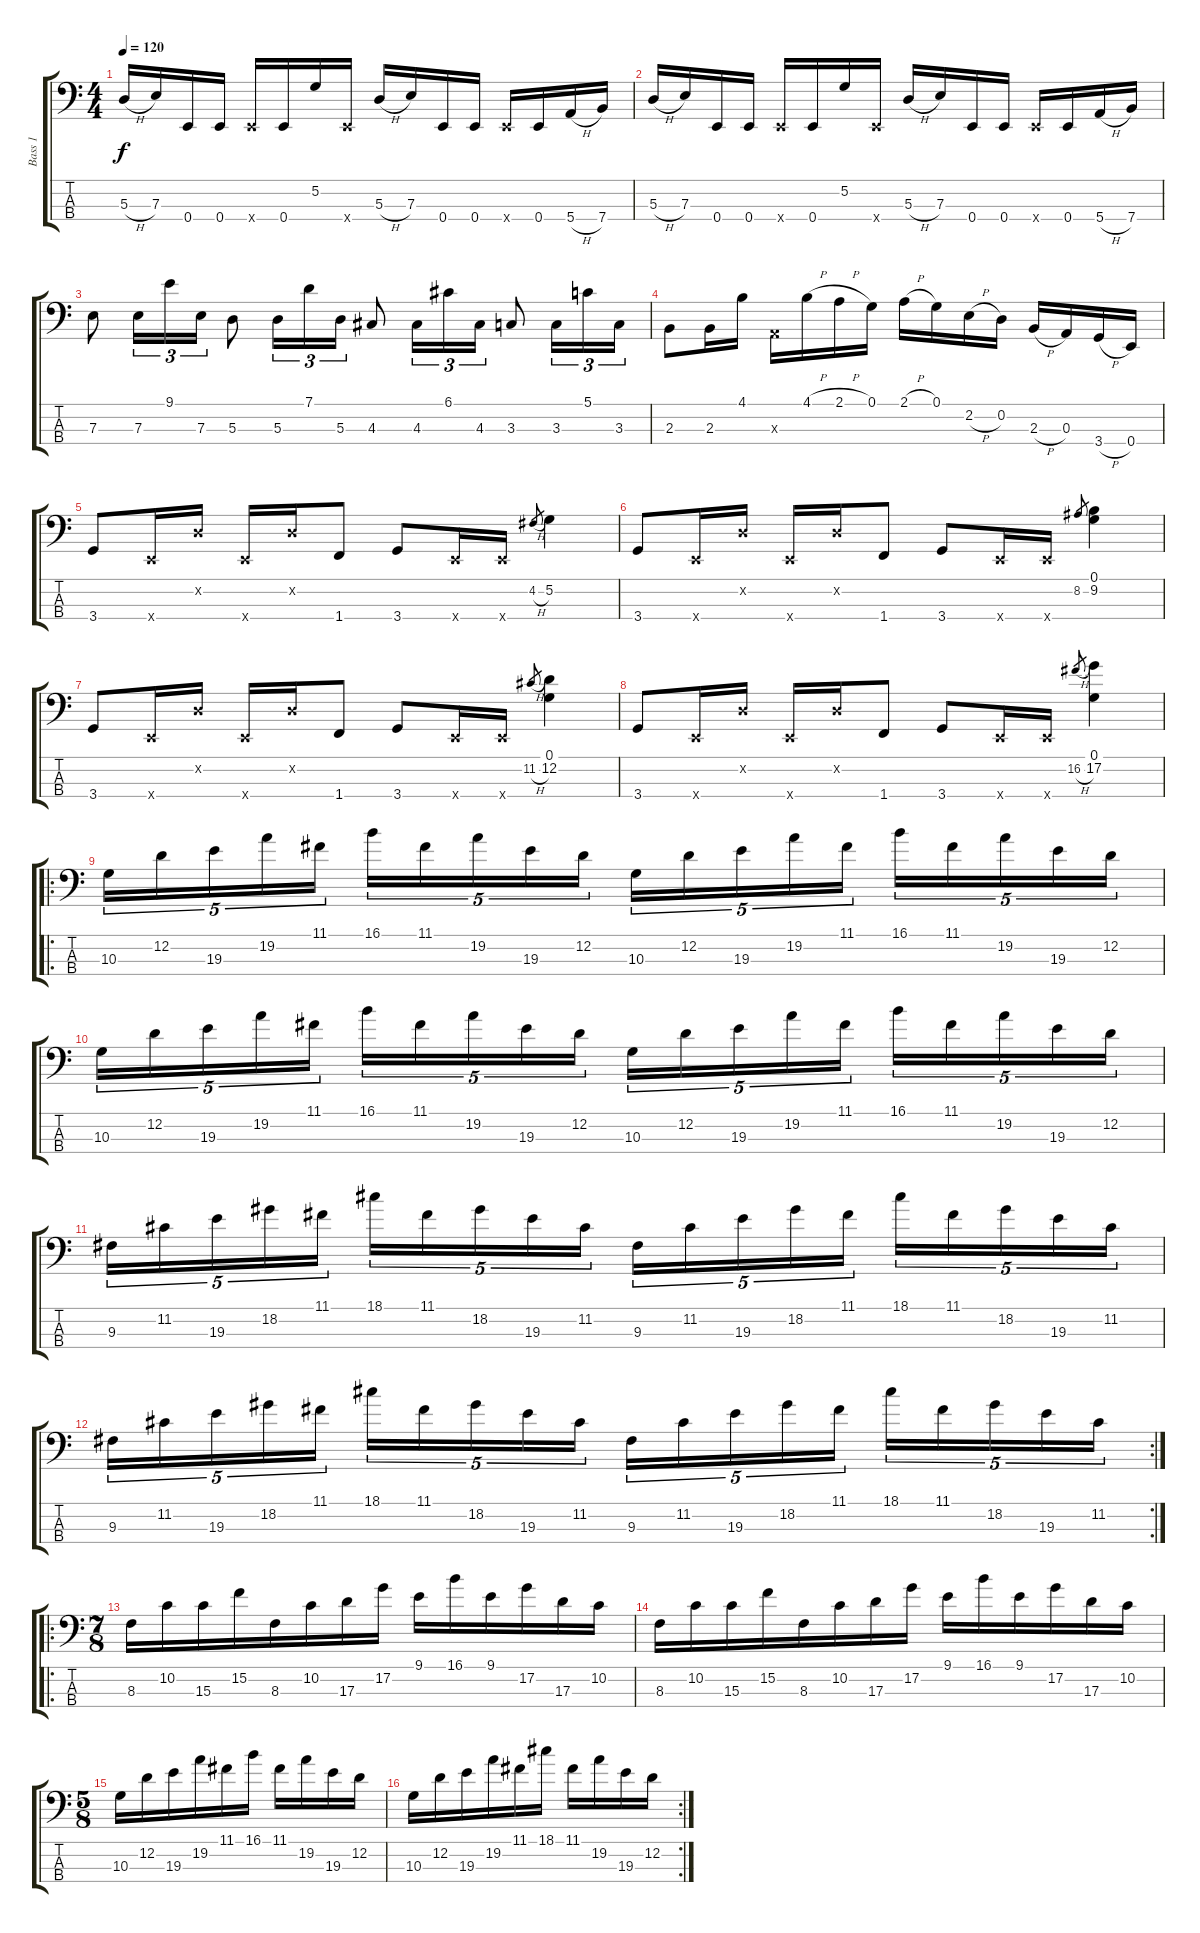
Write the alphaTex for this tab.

\track ("Bass 1" "Bass 1") {solo instrument electricbassfinger}
\staff {score tabs}
\tuning (G2 D2 A1 E1) {hide}
\ts (4 4)
\tempo 120
\clef f4
\ks c
5.3{h}.16{dy f} 7.3.16 0.4.16 0.4.16 0.4{x}.16 0.4.16 5.2.16 0.4{x}.16 5.3{h}.16 7.3.16 0.4.16 0.4.16 0.4{x}.16 0.4.16 5.4{h}.16 7.4.16 |
5.3{h}.16 7.3.16 0.4.16 0.4.16 0.4{x}.16 0.4.16 5.2.16 0.4{x}.16 5.3{h}.16 7.3.16 0.4.16 0.4.16 0.4{x}.16 0.4.16 5.4{h}.16 7.4.16 |
7.3.8 7.3.16{tu (3 2)} 9.1.16{tu (3 2)} 7.3.16{tu (3 2)} 5.3.8 5.3.16{tu (3 2)} 7.1.16{tu (3 2)} 5.3.16{tu (3 2)} 4.3.8 4.3.16{tu (3 2)} 6.1.16{tu (3 2)} 4.3.16{tu (3 2)} 3.3.8 3.3.16{tu (3 2)} 5.1.16{tu (3 2)} 3.3.16{tu (3 2)} |
2.3.8 2.3.16 4.1.16 0.3{x}.16 4.1{h}.16 2.1{h}.16 0.1.16 2.1{h}.16 0.1.16 2.2{h}.16 0.2.16 2.3{h}.16 0.3.16 3.4{h}.16 0.4.16 |
3.4.8 0.4{x}.16 0.2{x}.16 0.4{x}.16 0.2{x}.16 1.4.8 3.4.8 0.4{x}.16 0.4{x}.16 4.2{h}.8{gr} 5.2.4 |
3.4.8 0.4{x}.16 0.2{x}.16 0.4{x}.16 0.2{x}.16 1.4.8 3.4.8 0.4{x}.16 0.4{x}.16 8.2.8{gr} (0.1 9.2).4 |
3.4.8 0.4{x}.16 0.2{x}.16 0.4{x}.16 0.2{x}.16 1.4.8 3.4.8 0.4{x}.16 0.4{x}.16 11.2{h}.8{gr} (0.1 12.2).4 |
3.4.8 0.4{x}.16 0.2{x}.16 0.4{x}.16 0.2{x}.16 1.4.8 3.4.8 0.4{x}.16 0.4{x}.16 16.2{h}.8{gr} (0.1 17.2).4 |
\ro
10.3.16{tu (5 4)} 12.2.16{tu (5 4)} 19.3.16{tu (5 4)} 19.2.16{tu (5 4)} 11.1.16{tu (5 4)} 16.1.16{tu (5 4)} 11.1.16{tu (5 4)} 19.2.16{tu (5 4)} 19.3.16{tu (5 4)} 12.2.16{tu (5 4)} 10.3.16{tu (5 4)} 12.2.16{tu (5 4)} 19.3.16{tu (5 4)} 19.2.16{tu (5 4)} 11.1.16{tu (5 4)} 16.1.16{tu (5 4)} 11.1.16{tu (5 4)} 19.2.16{tu (5 4)} 19.3.16{tu (5 4)} 12.2.16{tu (5 4)} |
10.3.16{tu (5 4)} 12.2.16{tu (5 4)} 19.3.16{tu (5 4)} 19.2.16{tu (5 4)} 11.1.16{tu (5 4)} 16.1.16{tu (5 4)} 11.1.16{tu (5 4)} 19.2.16{tu (5 4)} 19.3.16{tu (5 4)} 12.2.16{tu (5 4)} 10.3.16{tu (5 4)} 12.2.16{tu (5 4)} 19.3.16{tu (5 4)} 19.2.16{tu (5 4)} 11.1.16{tu (5 4)} 16.1.16{tu (5 4)} 11.1.16{tu (5 4)} 19.2.16{tu (5 4)} 19.3.16{tu (5 4)} 12.2.16{tu (5 4)} |
9.3.16{tu (5 4)} 11.2.16{tu (5 4)} 19.3.16{tu (5 4)} 18.2.16{tu (5 4)} 11.1.16{tu (5 4)} 18.1.16{tu (5 4)} 11.1.16{tu (5 4)} 18.2.16{tu (5 4)} 19.3.16{tu (5 4)} 11.2.16{tu (5 4)} 9.3.16{tu (5 4)} 11.2.16{tu (5 4)} 19.3.16{tu (5 4)} 18.2.16{tu (5 4)} 11.1.16{tu (5 4)} 18.1.16{tu (5 4)} 11.1.16{tu (5 4)} 18.2.16{tu (5 4)} 19.3.16{tu (5 4)} 11.2.16{tu (5 4)} |
\rc 2
9.3.16{tu (5 4)} 11.2.16{tu (5 4)} 19.3.16{tu (5 4)} 18.2.16{tu (5 4)} 11.1.16{tu (5 4)} 18.1.16{tu (5 4)} 11.1.16{tu (5 4)} 18.2.16{tu (5 4)} 19.3.16{tu (5 4)} 11.2.16{tu (5 4)} 9.3.16{tu (5 4)} 11.2.16{tu (5 4)} 19.3.16{tu (5 4)} 18.2.16{tu (5 4)} 11.1.16{tu (5 4)} 18.1.16{tu (5 4)} 11.1.16{tu (5 4)} 18.2.16{tu (5 4)} 19.3.16{tu (5 4)} 11.2.16{tu (5 4)} |
\ro
\ts (7 8)
8.3.16 10.2.16 15.3.16 15.2.16 8.3.16 10.2.16 17.3.16 17.2.16 9.1.16 16.1.16 9.1.16 17.2.16 17.3.16 10.2.16 |
8.3.16 10.2.16 15.3.16 15.2.16 8.3.16 10.2.16 17.3.16 17.2.16 9.1.16 16.1.16 9.1.16 17.2.16 17.3.16 10.2.16 |
\ts (5 8)
10.3.16 12.2.16 19.3.16 19.2.16 11.1.16 16.1.16 11.1.16 19.2.16 19.3.16 12.2.16 |
\rc 2
10.3.16 12.2.16 19.3.16 19.2.16 11.1.16 18.1.16 11.1.16 19.2.16 19.3.16 12.2.16
